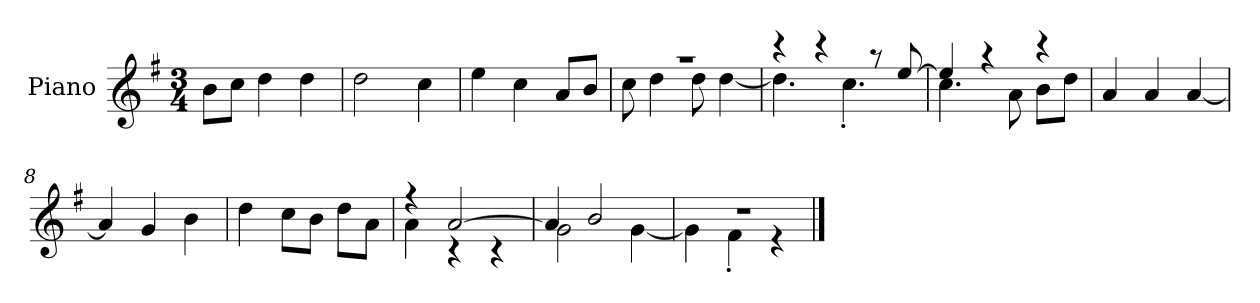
**kern
*part1
*staff1
*I"Piano
*I'P-no
*clefG2
*k[f#]
*M3/4
*MM177
=1
8b\L
8cc\J
4dd\
4dd\
=2
2dd\
4cc\
=3
4ee\
4cc\
8a/L
8b/J
=4
*^
2.r	8cc\
.	4dd\
.	8dd\
.	[4dd\
=5	=5
4r	4.dd\]
4r	.
.	4.cc'\
8r	.
[8ee/	.
=6	=6
4ee/]	4.cc\
4r	.
.	8a\
4r	8b\L
.	8dd\J
*v	*v
=7
4a/
4a/
[4a/
=8
4a/]
4g/
4b\
!!LO:LB:g=z
=9
4dd\
8cc\L
8b\J
8dd\L
8a\J
=10
*^
4r	4a\
[2a/	4r
.	4r
=11	=11
4a/]	2g\
2b/	.
.	[4g\
=12	=12
2.r	4g\]
.	4f#'\
.	4r
*v	*v
==
*-
